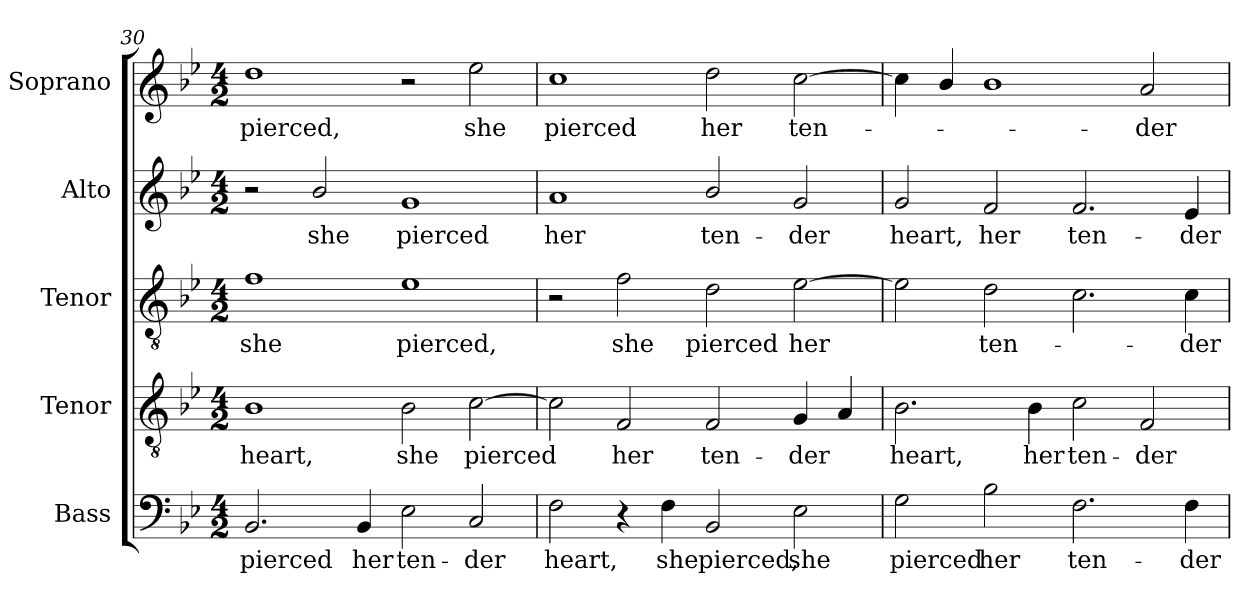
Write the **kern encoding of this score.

**kern	**text	**kern	**text	**kern	**text	**kern	**text	**kern	**text
*part5	*part5	*part4	*part4	*part3	*part3	*part2	*part2	*part1	*part1
*staff5	*staff5	*staff4	*staff4	*staff3	*staff3	*staff2	*staff2	*staff1	*staff1
*I"Bass	*	*I"Tenor	*	*I"Tenor	*	*I"Alto	*	*I"Soprano	*
*I'B.	*	*I'T.	*	*I'T.	*	*I'A.	*	*I'S.	*
*clefF4	*	*clefGv2	*	*clefGv2	*	*clefG2	*	*clefG2	*
*	*	*ITrd7c12	*	*ITrd7c12	*	*	*	*	*
*k[b-e-]	*	*k[b-e-]	*	*k[b-e-]	*	*k[b-e-]	*	*k[b-e-]	*
*B-:	*	*B-:	*	*B-:	*	*B-:	*	*B-:	*
*M4/2	*	*M4/2	*	*M4/2	*	*M4/2	*	*M4/2	*
=30	=30	=30	=30	=30	=30	=30	=30	=30	=30
!	!LO:LY:b:color=#000000	!	!	!	!	!	!	!	!
!	!	!	!LO:LY:b:color=#000000	!	!	!	!	!	!
!	!	!	!	!	!LO:LY:b:color=#000000	!	!	!	!
!	!	!	!	!	!	!	!	!	!LO:LY:b:color=#000000
2.BB-i/	pierced	1BB-i	heart,	1Fi	she	2r	.	1ddi	pierced,
!	!	!	!	!	!	!	!LO:LY:b:color=#000000	!	!
.	.	.	.	.	.	2b-i/	she	.	.
!	!LO:LY:b:color=#000000	!	!	!	!	!	!	!	!
4BB-i/	her	.	.	.	.	.	.	.	.
!	!LO:LY:b:color=#000000	!	!	!	!	!	!	!	!
!	!	!	!LO:LY:b:color=#000000	!	!	!	!	!	!
!	!	!	!	!	!LO:LY:b:color=#000000	!	!	!	!
!	!	!	!	!	!	!	!LO:LY:b:color=#000000	!	!
2E-i\	ten-	2BB-i\	she	1E-i	pierced,	1gi	pierced	2r	.
!	!LO:LY:b:color=#000000	!	!	!	!	!	!	!	!
!	!	!	!LO:LY:b:color=#000000	!	!	!	!	!	!
!	!	!	!	!	!	!	!	!	!LO:LY:b:color=#000000
2Ci/	-der	[2Ci\	pierced	.	.	.	.	2ee-i\	she
=31	=31	=31	=31	=31	=31	=31	=31	=31	=31
!	!LO:LY:b:color=#000000	!	!	!	!	!	!	!	!
!	!	!	!	!	!	!	!LO:LY:b:color=#000000	!	!
!	!	!	!	!	!	!	!	!	!LO:LY:b:color=#000000
2Fi\	heart,	2Ci\]	.	2r	.	1ai	her	1cci	pierced
!	!	!	!LO:LY:b:color=#000000	!	!	!	!	!	!
!	!	!	!	!	!LO:LY:b:color=#000000	!	!	!	!
4r	.	2FFi/	her	2Fi\	she	.	.	.	.
!	!LO:LY:b:color=#000000	!	!	!	!	!	!	!	!
4Fi\	she	.	.	.	.	.	.	.	.
!	!LO:LY:b:color=#000000	!	!	!	!	!	!	!	!
!	!	!	!LO:LY:b:color=#000000	!	!	!	!	!	!
!	!	!	!	!	!LO:LY:b:color=#000000	!	!	!	!
!	!	!	!	!	!	!	!LO:LY:b:color=#000000	!	!
!	!	!	!	!	!	!	!	!	!LO:LY:b:color=#000000
2BB-i/	pierced,	2FFi/	ten-	2Di\	pierced	2b-i/	ten-	2ddi\	her
!	!LO:LY:b:color=#000000	!	!	!	!	!	!	!	!
!	!	!	!LO:LY:b:color=#000000	!	!	!	!	!	!
!	!	!	!	!	!LO:LY:b:color=#000000	!	!	!	!
!	!	!	!	!	!	!	!LO:LY:b:color=#000000	!	!
!	!	!	!	!	!	!	!	!	!LO:LY:b:color=#000000
2E-i\	she	4GGi/	-der	[2E-i\	her	2gi/	-der	[2cci\	ten-
.	.	4AAi/	.	.	.	.	.	.	.
!!LO:LB:g=z
=32	=32	=32	=32	=32	=32	=32	=32	=32	=32
!	!LO:LY:b:color=#000000	!	!	!	!	!	!	!	!
!	!	!	!LO:LY:b:color=#000000	!	!	!	!	!	!
!	!	!	!	!	!	!	!LO:LY:b:color=#000000	!	!
2Gi\	pierced	2.BB-i\	heart,	2E-i\]	.	2gi/	heart,	4cci\]	.
.	.	.	.	.	.	.	.	4b-i/	.
!	!LO:LY:b:color=#000000	!	!	!	!	!	!	!	!
!	!	!	!	!	!LO:LY:b:color=#000000	!	!	!	!
!	!	!	!	!	!	!	!LO:LY:b:color=#000000	!	!
2B-i\	her	.	.	2Di\	ten-	2fi/	her	1b-i	.
!	!	!	!LO:LY:b:color=#000000	!	!	!	!	!	!
.	.	4BB-i\	her	.	.	.	.	.	.
!	!LO:LY:b:color=#000000	!	!	!	!	!	!	!	!
!	!	!	!LO:LY:b:color=#000000	!	!	!	!	!	!
!	!	!	!	!	!	!	!LO:LY:b:color=#000000	!	!
2.Fi\	ten-	2Ci\	ten-	2.Ci\	.	2.fi/	ten-	.	.
!	!	!	!LO:LY:b:color=#000000	!	!	!	!	!	!
!	!	!	!	!	!	!	!	!	!LO:LY:b:color=#000000
.	.	2FFi/	-der	.	.	.	.	2ai/	-der
!	!LO:LY:b:color=#000000	!	!	!	!	!	!	!	!
!	!	!	!	!	!LO:LY:b:color=#000000	!	!	!	!
!	!	!	!	!	!	!	!LO:LY:b:color=#000000	!	!
4Fi\	-der	.	.	4Ci\	-der	4e-i/	-der	.	.
=	=	=	=	=	=	=	=	=	=
*-	*-	*-	*-	*-	*-	*-	*-	*-	*-
